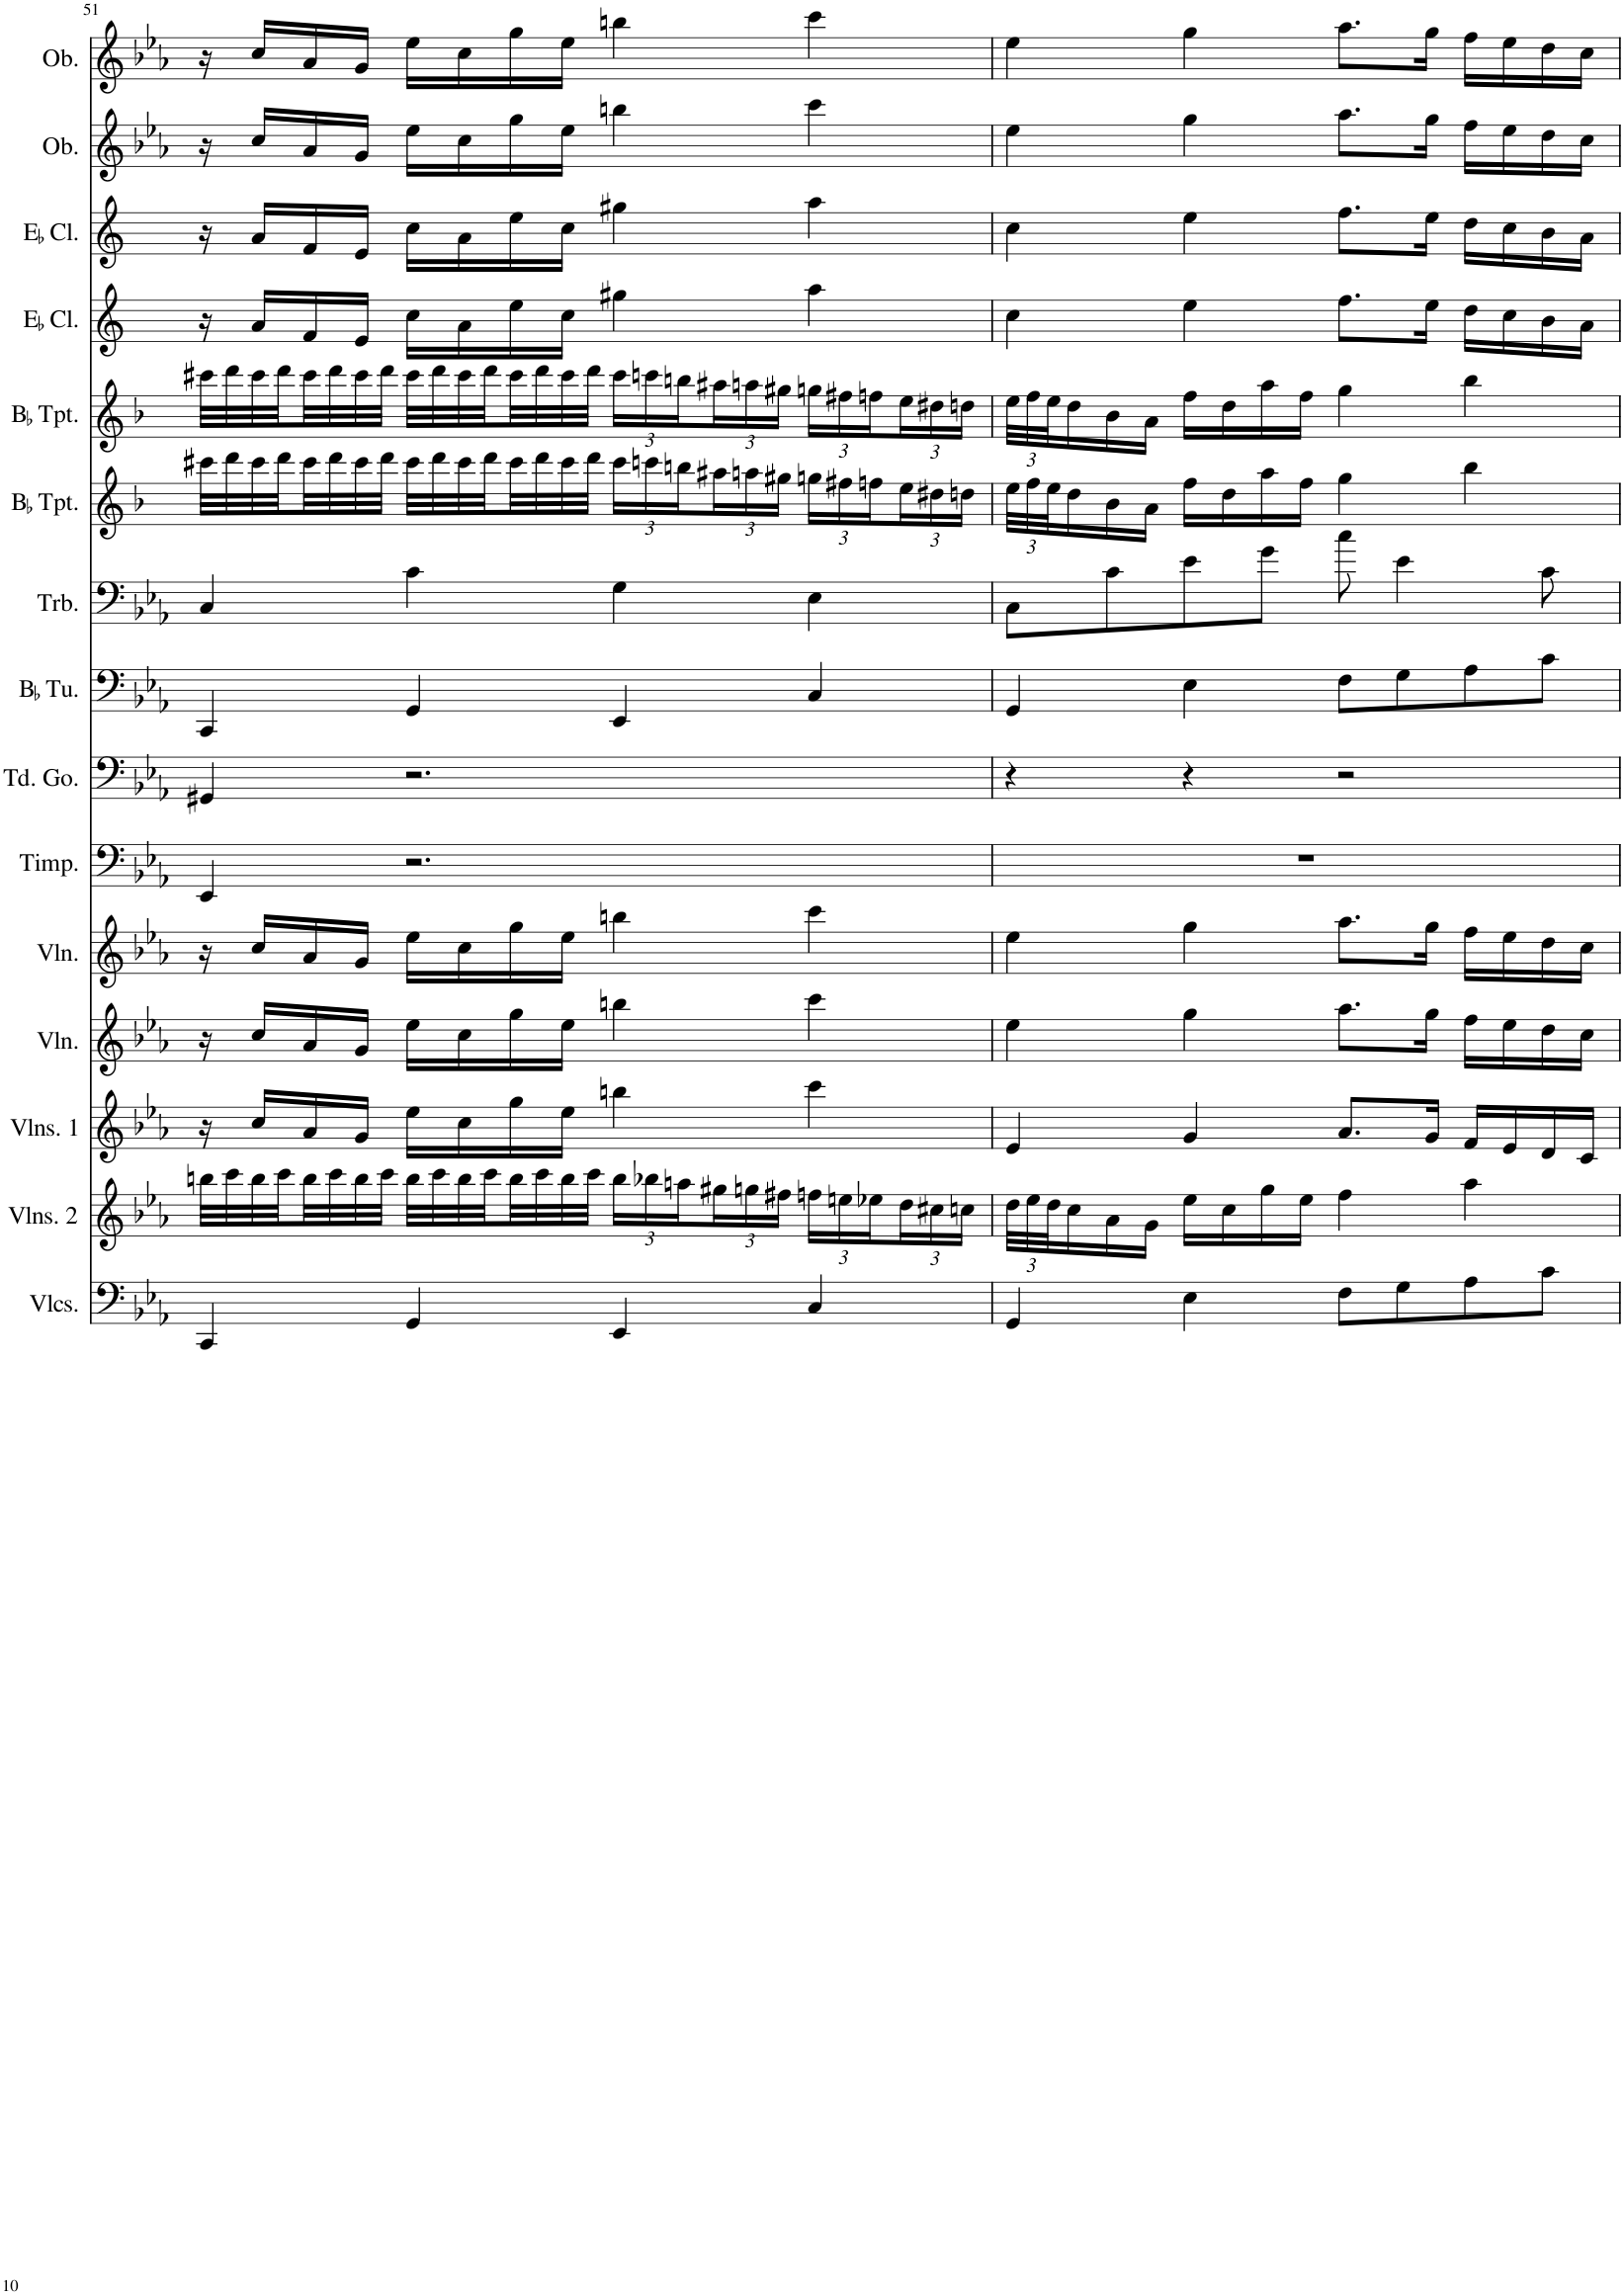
**kern	**kern	**kern	**kern	**kern	**kern	**kern	**kern	**kern	**kern	**kern	**kern	**kern	**kern	**kern
*part15	*part14	*part13	*part12	*part11	*part10	*part9	*part8	*part7	*part6	*part5	*part4	*part3	*part2	*part1
*staff15	*staff14	*staff13	*staff12	*staff11	*staff10	*staff9	*staff8	*staff7	*staff6	*staff5	*staff4	*staff3	*staff2	*staff1
*I"Violoncellos	*I"Violins 2	*I"Violins 1	*I"Violin	*I"Violin	*I"Timpani	*I"Tuned Gongs	*I"BaccidentalFlat Tuba	*I"Trombone	*I"BaccidentalFlat Trumpet	*I"BaccidentalFlat Trumpet	*I"EaccidentalFlat Clarinet	*I"EaccidentalFlat Clarinet	*I"Oboe	*I"Oboe
*I'Vlcs.	*I'Vlns. 2	*I'Vlns. 1	*I'Vln.	*I'Vln.	*I'Timp.	*I'Td. Go.	*I'BaccidentalFlat Tu.	*I'Trb.	*I'BaccidentalFlat Tpt.	*I'BaccidentalFlat Tpt.	*I'EaccidentalFlat Cl.	*I'EaccidentalFlat Cl.	*I'Ob.	*I'Ob.
!!LO:PB:g=z
*clefF4	*clefG2	*clefG2	*clefG2	*clefG2	*clefF4	*clefF4	*clefF4	*clefF4	*clefG2	*clefG2	*clefG2	*clefG2	*clefG2	*clefG2
*	*	*	*	*	*	*	*	*	*Trd1c2	*Trd1c2	*Trd-2c-3	*Trd-2c-3	*	*
*k[b-e-a-]	*k[b-e-a-]	*k[b-e-a-]	*k[b-e-a-]	*k[b-e-a-]	*k[b-e-a-]	*k[b-e-a-]	*k[b-e-a-]	*k[b-e-a-]	*k[b-]	*k[b-]	*k[]	*k[]	*k[b-e-a-]	*k[b-e-a-]
*M4/4	*M4/4	*M4/4	*M4/4	*M4/4	*M4/4	*M4/4	*M4/4	*M4/4	*M4/4	*M4/4	*M4/4	*M4/4	*M4/4	*M4/4
=51	=51	=51	=51	=51	=51	=51	=51	=51	=51	=51	=51	=51	=51	=51
4CC/	32bbn\LLL	16r	16r	16r	4EE-/	4GG#X/	4CC/	4C/	32ccc#X\LLL	32ccc#X\LLL	16r	16r	16r	16r
.	32ccc\	.	.	.	.	.	.	.	32ddd\	32ddd\	.	.	.	.
.	32bb\	16cc/LL	16cc/LL	16cc/LL	.	.	.	.	32ccc#\	32ccc#\	16a/LL	16a/LL	16cc/LL	16cc/LL
.	32ccc\	.	.	.	.	.	.	.	32ddd\	32ddd\	.	.	.	.
.	32bb\	16a-/	16a-/	16a-/	.	.	.	.	32ccc#\	32ccc#\	16f/	16f/	16a-/	16a-/
.	32ccc\	.	.	.	.	.	.	.	32ddd\	32ddd\	.	.	.	.
.	32bb\	16g/JJ	16g/JJ	16g/JJ	.	.	.	.	32ccc#\	32ccc#\	16e/JJ	16e/JJ	16g/JJ	16g/JJ
.	32ccc\JJJ	.	.	.	.	.	.	.	32ddd\JJJ	32ddd\JJJ	.	.	.	.
4GG/	32bb\LLL	16ee-\LL	16ee-\LL	16ee-\LL	2.r	2.r	4GG/	4c\	32ccc#\LLL	32ccc#\LLL	16cc\LL	16cc\LL	16ee-\LL	16ee-\LL
.	32ccc\	.	.	.	.	.	.	.	32ddd\	32ddd\	.	.	.	.
.	32bb\	16cc\	16cc\	16cc\	.	.	.	.	32ccc#\	32ccc#\	16a\	16a\	16cc\	16cc\
.	32ccc\	.	.	.	.	.	.	.	32ddd\	32ddd\	.	.	.	.
.	32bb\	16gg\	16gg\	16gg\	.	.	.	.	32ccc#\	32ccc#\	16ee\	16ee\	16gg\	16gg\
.	32ccc\	.	.	.	.	.	.	.	32ddd\	32ddd\	.	.	.	.
.	32bb\	16ee-\JJ	16ee-\JJ	16ee-\JJ	.	.	.	.	32ccc#\	32ccc#\	16cc\JJ	16cc\JJ	16ee-\JJ	16ee-\JJ
.	32ccc\JJJ	.	.	.	.	.	.	.	32ddd\JJJ	32ddd\JJJ	.	.	.	.
*	*Xbrackettup	*	*	*	*	*	*	*	*Xbrackettup	*Xbrackettup	*	*	*	*
4EE-/	24bb\LL	4bbn\	4bbn\	4bbn\	.	.	4EE-/	4G\	24ccc#\LL	24ccc#\LL	4gg#X\	4gg#X\	4bbn\	4bbn\
.	24bb-X\	.	.	.	.	.	.	.	24cccn\	24cccn\	.	.	.	.
.	24aan\	.	.	.	.	.	.	.	24bbn\	24bbn\	.	.	.	.
.	24gg#X\	.	.	.	.	.	.	.	24aa#X\	24aa#X\	.	.	.	.
.	24ggn\	.	.	.	.	.	.	.	24aan\	24aan\	.	.	.	.
.	24ff#X\JJ	.	.	.	.	.	.	.	24gg#X\JJ	24gg#X\JJ	.	.	.	.
4C/	24ffn\LL	4ccc\	4ccc\	4ccc\	.	.	4C/	4E-\	24ggn\LL	24ggn\LL	4aa\	4aa\	4ccc\	4ccc\
.	24een\	.	.	.	.	.	.	.	24ff#X\	24ff#X\	.	.	.	.
.	24ee-X\	.	.	.	.	.	.	.	24ffn\	24ffn\	.	.	.	.
.	24dd\	.	.	.	.	.	.	.	24ee\	24ee\	.	.	.	.
.	24cc#X\	.	.	.	.	.	.	.	24dd#X\	24dd#X\	.	.	.	.
.	24ccn\JJ	.	.	.	.	.	.	.	24ddn\JJ	24ddn\JJ	.	.	.	.
=52	=52	=52	=52	=52	=52	=52	=52	=52	=52	=52	=52	=52	=52	=52
4GG/	48dd\LLL	4e-/	4ee-\	4ee-\	1r	4r	4GG/	8C\L	48ee\LLL	48ee\LLL	4cc\	4cc\	4ee-\	4ee-\
.	48ee-\	.	.	.	.	.	.	.	48ff\	48ff\	.	.	.	.
.	48dd\J	.	.	.	.	.	.	.	48ee\J	48ee\J	.	.	.	.
.	16cc\	.	.	.	.	.	.	.	16dd\	16dd\	.	.	.	.
.	16a-\	.	.	.	.	.	.	8c\	16b-\	16b-\	.	.	.	.
.	16g\JJ	.	.	.	.	.	.	.	16a\JJ	16a\JJ	.	.	.	.
4E-\	16ee-\LL	4g/	4gg\	4gg\	.	4r	4E-\	8e-\	16ff\LL	16ff\LL	4ee\	4ee\	4gg\	4gg\
.	16cc\	.	.	.	.	.	.	.	16dd\	16dd\	.	.	.	.
.	16gg\	.	.	.	.	.	.	8g\J	16aa\	16aa\	.	.	.	.
.	16ee-\JJ	.	.	.	.	.	.	.	16ff\JJ	16ff\JJ	.	.	.	.
8F\L	4ff\	8.a-/L	8.aa-\L	8.aa-\L	.	2r	8F\L	8cc\	4gg\	4gg\	8.ff\L	8.ff\L	8.aa-\L	8.aa-\L
8G\	.	.	.	.	.	.	8G\	4e-\	.	.	.	.	.	.
.	.	16g/Jk	16gg\Jk	16gg\Jk	.	.	.	.	.	.	16ee\Jk	16ee\Jk	16gg\Jk	16gg\Jk
8A-\	4aa-\	16f/LL	16ff\LL	16ff\LL	.	.	8A-\	.	4bb-\	4bb-\	16dd\LL	16dd\LL	16ff\LL	16ff\LL
.	.	16e-/	16ee-\	16ee-\	.	.	.	.	.	.	16cc\	16cc\	16ee-\	16ee-\
8c\J	.	16d/	16dd\	16dd\	.	.	8c\J	8c\	.	.	16b\	16b\	16dd\	16dd\
.	.	16c/JJ	16cc\JJ	16cc\JJ	.	.	.	.	.	.	16a\JJ	16a\JJ	16cc\JJ	16cc\JJ
=	=	=	=	=	=	=	=	=	=	=	=	=	=	=
*-	*-	*-	*-	*-	*-	*-	*-	*-	*-	*-	*-	*-	*-	*-
